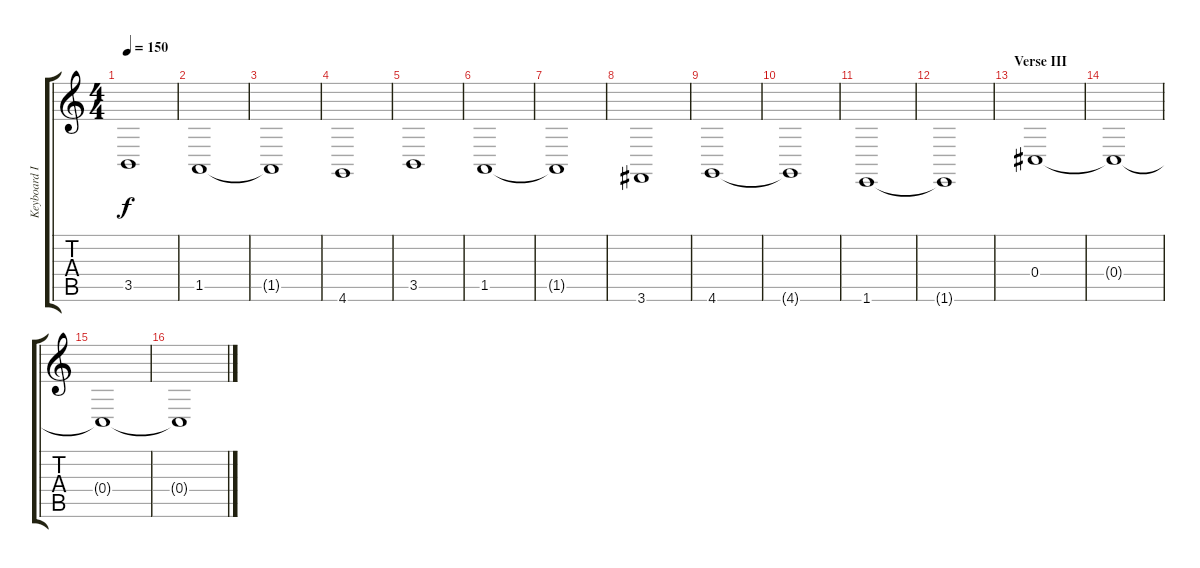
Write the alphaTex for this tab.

\track ("Keyboard II" "Keyboard I") {instrument pad2warm}
\staff {score tabs}
\tuning (Eb4 Bb3 Gb3 Db3 Ab2 Eb2) {hide}
\ts (4 4)
\tempo 150
\clef g2
\ks c
3.5.1{dy f} |
1.5.1 |
1.5{t}.1 |
4.6.1 |
3.5.1 |
1.5.1 |
1.5{t}.1 |
3.6.1 |
4.6.1 |
4.6{t}.1 |
1.6.1 |
1.6{t}.1 |
\section ("" "Verse III")
0.4.1 |
0.4{t}.1 |
0.4{t}.1 |
0.4{t}.1
